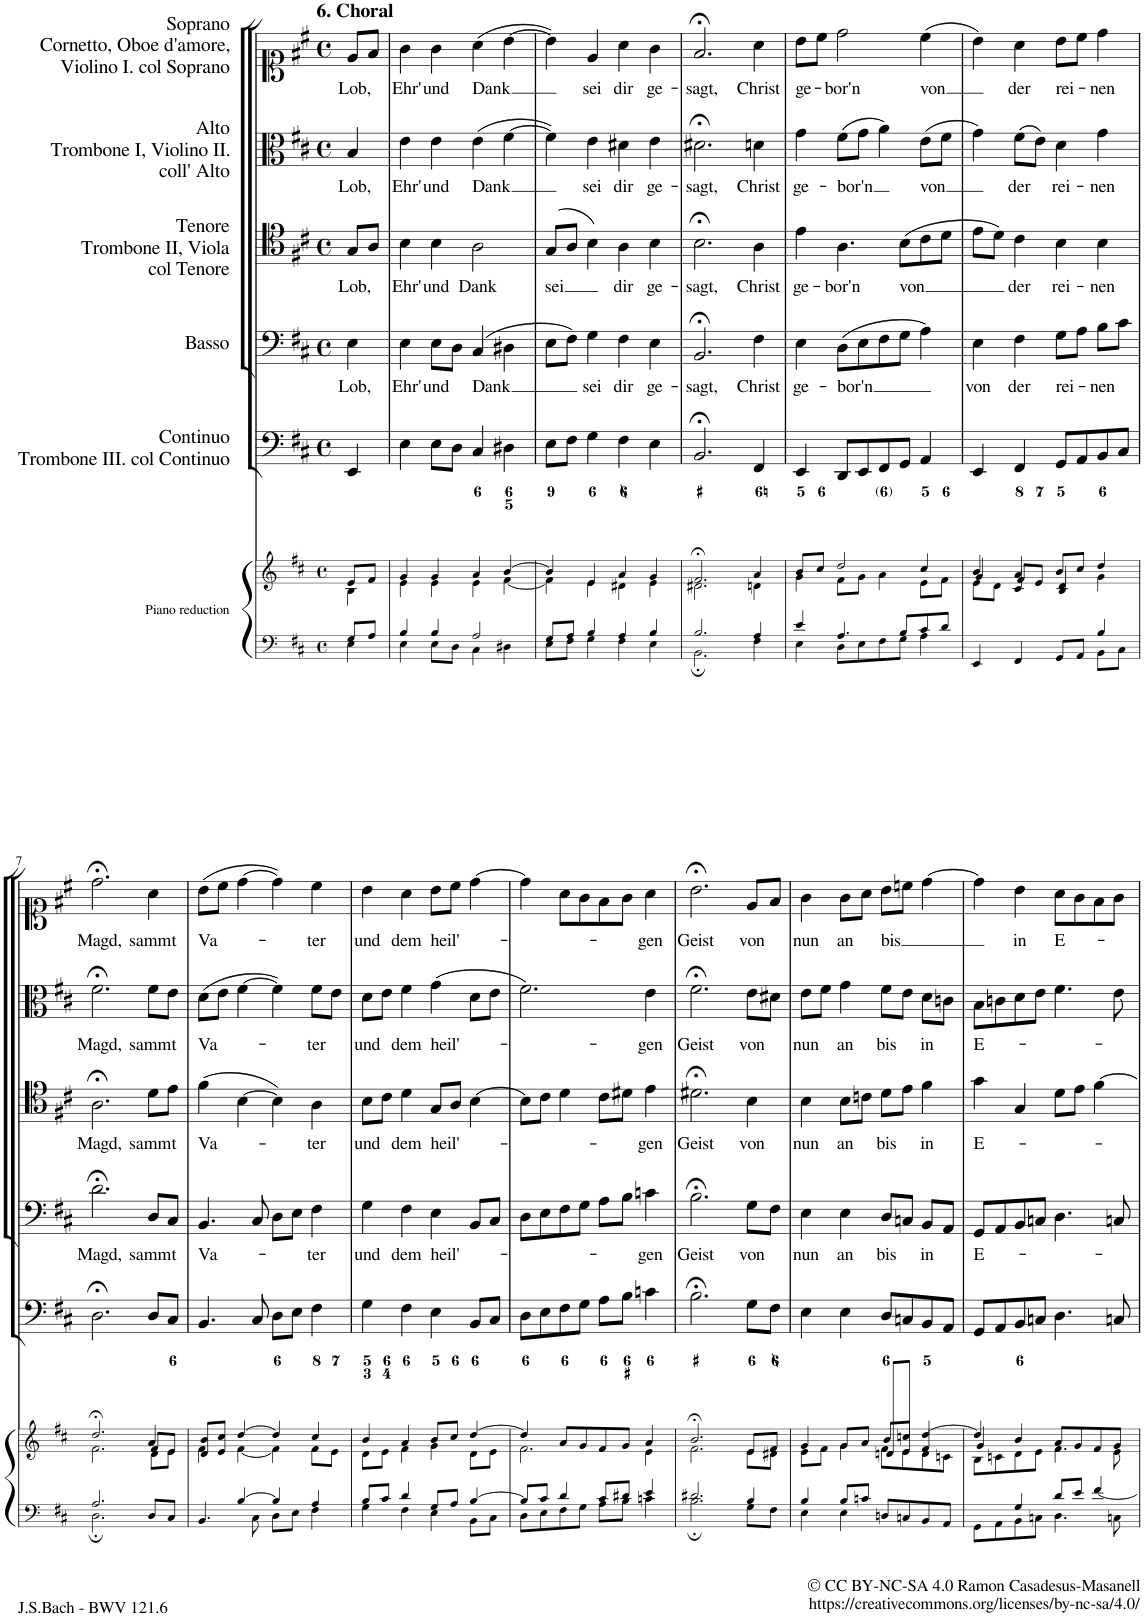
**kern	**kern	**kern	**kern	**text	**kern	**text	**kern	**text	**kern	**text
*part6	*part6	*part5	*part4	*part4	*part3	*part3	*part2	*part2	*part1	*part1
*staff7	*staff6	*staff5	*staff4	*staff4	*staff3	*staff3	*staff2	*staff2	*staff1	*staff1
*I"Piano reduction	*	*I"Continuo Trombone III. col Continuo	*I"Basso	*	*I"Tenore Trombone II, Viola col Tenore	*	*I"Alto Trombone I, Violino II.  coll' Alto	*	*I"Soprano Cornetto, Oboe d'amore, Violino I. col Soprano	*
*I'Pno	*	*	*	*	*	*	*	*	*	*
*stria5	*stria5	*	*	*	*	*	*	*	*	*
*clefF4	*clefG2	*clefF4	*clefF4	*	*clefC4	*	*clefC3	*	*clefC1	*
*k[f#c#]	*k[f#c#]	*k[f#c#]	*k[f#c#]	*	*k[f#c#]	*	*k[f#c#]	*	*k[f#c#]	*
*M4/4	*M4/4	*M4/4	*M4/4	*	*M4/4	*	*M4/4	*	*M4/4	*
*met(c)	*met(c)	*met(c)	*met(c)	*	*met(c)	*	*met(c)	*	*met(c)	*
=1	=1	=1	=1	=1	=1	=1	=1	=1	=1	=1
*^	*^	*	*	*	*	*	*	*	*	*
!	!	!	!	!	!	!	!	!	!	!	!LO:TX:a:B:t=6. Choral	!
!	!	!	!	!	!	!LO:LY:b	!	!LO:LY:b	!	!LO:LY:b	!	!LO:LY:b
8G/L	4E\	8e/L	4B\	4EE/	4E\	Lob,	8G/L	Lob,	4B/	Lob,	8e/L	Lob,
8A/J	.	8f#/J	.	.	.	.	8A/J	.	.	.	8f#/J	.
=2	=2	=2	=2	=2	=2	=2	=2	=2	=2	=2	=2	=2
!	!	!	!	!	!	!LO:LY:b	!	!LO:LY:b	!	!LO:LY:b	!	!LO:LY:b
4B/	4E\	4g/	4e\	4E\	4E\	Ehr'	4B\	Ehr'	4e\	Ehr'	4g\	Ehr'
!	!	!	!	!	!	!LO:LY:b	!	!LO:LY:b	!	!LO:LY:b	!	!LO:LY:b
4B/	8E\L	4g/	4e\	8E\L	8E\L	und	4B\	und	4e\	und	4g\	und
.	8D\J	.	.	8D\J	8D\J	.	.	.	.	.	.	.
!	!	!	!	!	!	!LO:LY:b	!	!LO:LY:b	!	!LO:LY:b	!	!LO:LY:b
2A/	4C#\	4a/	4e\	4C#/	(4C#/	Dank	2A\	Dank	(4e\	Dank	(4a\	Dank
.	4D#X\	[4b/	[4f#\	4D#X\	4D#X\	.	.	.	[4f#\	.	[4b\	.
=3	=3	=3	=3	=3	=3	=3	=3	=3	=3	=3	=3	=3
!	!	!	!	!	!	!	!	!LO:LY:b	!	!	!	!
8G/L	8E\L	4b/]	4f#\]	8E\L	8E\L	.	(8G/L	sei	4f#\])	.	4b\])	.
8A/J	8F#\J	.	.	8F#\J	8F#\J)	.	8A/J	.	.	.	.	.
!	!	!	!	!	!	!LO:LY:b	!	!	!	!LO:LY:b	!	!LO:LY:b
4B/	4G\	4e/	4e\	4G\	4G\	sei	4B\)	.	4e\	sei	4e/	sei
!	!	!	!	!	!	!LO:LY:b	!	!LO:LY:b	!	!LO:LY:b	!	!LO:LY:b
4A/	4F#\	4a/	4d#X\	4F#\	4F#\	dir	4A\	dir	4d#X\	dir	4a\	dir
!	!	!	!	!	!	!LO:LY:b	!	!LO:LY:b	!	!LO:LY:b	!	!LO:LY:b
4B/	4E\	4g/	4e\	4E\	4E\	ge-	4B\	ge-	4e\	ge-	4g\	ge-
=4	=4	=4	=4	=4	=4	=4	=4	=4	=4	=4	=4	=4
!	!	!	!	!	!	!LO:LY:b	!	!LO:LY:b	!	!LO:LY:b	!	!LO:LY:b
2.B;/	2.BB\	2.f#;</	2.d#X\	2.BB;</	2.BB;</	-sagt,	2.B;<\	-sagt,	2.d#X;<\	-sagt,	2.f#;</	-sagt,
!	!	!	!	!	!	!LO:LY:b	!	!LO:LY:b	!	!LO:LY:b	!	!LO:LY:b
4A/	4F#\	4a/	4dn\	4FF#/	4F#\	Christ	4A\	Christ	4dn\	Christ	4a\	Christ
=5	=5	=5	=5	=5	=5	=5	=5	=5	=5	=5	=5	=5
!	!	!	!	!	!	!LO:LY:b	!	!LO:LY:b	!	!LO:LY:b	!	!LO:LY:b
4e/	4E\	8b/L	4g\	4EE/	4E\	ge-	4e\	ge-	4g\	ge-	8b\L	ge-
.	.	8cc#/J	.	.	.	.	.	.	.	.	8cc#\J	.
!	!	!	!	!	!	!LO:LY:b	!	!LO:LY:b	!	!LO:LY:b	!	!LO:LY:b
4.A/	8D\L	2dd/	8f#\L	8DD/L	(8D\L	-bor'n	4.A\	-bor'n	(8f#\L	-bor'n	2dd\	-bor'n
.	8E\	.	8g\J	8EE/	8E\	.	.	.	8g\J	.	.	.
.	8F#\	.	4a\	8FF#/	8F#\	.	.	.	4a\)	.	.	.
!	!	!	!	!	!	!	!	!LO:LY:b	!	!	!	!
8B/L	8G\J	.	.	8GG/J	8G\J	.	(8B\L	von	.	.	.	.
!	!	!	!	!	!	!	!	!	!	!LO:LY:b	!	!LO:LY:b
8c#/	4A\	4cc#/	8e\L	4AA/	4A\)	.	8c#\	.	(8e\L	von	(4cc#\	von
8d/J	.	.	8f#\J	.	.	.	8d\J	.	8f#\J	.	.	.
=6	=6	=6	=6	=6	=6	=6	=6	=6	=6	=6	=6	=6
*	*	*	*^	*	*	*	*	*	*	*	*	*
!	!	!	!	!	!	!	!LO:LY:b	!	!	!	!	!	!
2.ryy	4EE/	4b/	4g/	8e\L	4EE/	4E\	von	8e\L	.	4g\)	.	4b\)	.
.	.	.	.	8d\J	.	.	.	8d\J)	.	.	.	.	.
!	!	!	!	!	!	!	!LO:LY:b	!	!LO:LY:b	!	!LO:LY:b	!	!LO:LY:b
.	4FF#/	4a/	8f#/L	4c#/	4FF#/	4F#\	der	4c#\	der	(8f#\L	der	4a\	der
.	.	.	8e/J	.	.	.	.	.	.	8e\J)	.	.	.
!	!	!	!	!	!	!	!LO:LY:b	!	!LO:LY:b	!	!LO:LY:b	!	!LO:LY:b
.	8GG/L	8b/L	4d/	4B/	8GG/L	8G\L	rei-	4B\	rei-	4d\	rei-	8b\L	rei-
.	8AA/J	8cc#/J	.	.	8AA/	8A\J	.	.	.	.	.	8cc#\J	.
!	!	!	!	!	!	!	!LO:LY:b	!	!LO:LY:b	!	!LO:LY:b	!	!LO:LY:b
4B/	8BB\L	4dd/	4g\	4ryy	8BB/	8B\L	-nen	4B\	-nen	4g\	-nen	4dd\	-nen
.	8C#\J	.	.	.	8C#/J	8c#\J	.	.	.	.	.	.	.
!!LO:LB:g=z
=7	=7	=7	=7	=7	=7	=7	=7	=7	=7	=7	=7	=7	=7
!	!	!	!	!	!	!	!LO:LY:b	!	!LO:LY:b	!	!LO:LY:b	!	!LO:LY:b
2.A;/	2.D\	2.dd;</	2.f#\	2.ryy	2.D;<\	2.d;<\	Magd,	2.A;<\	Magd,	2.f#;<\	Magd,	2.dd;<\	Magd,
!	!	!	!	!	!	!	!LO:LY:b	!	!LO:LY:b	!	!LO:LY:b	!	!LO:LY:b
4ryy	8D/L	4a/	8f#/L	8d\L	8D/L	8D/L	sammt	8d\L	sammt	8f#\L	sammt	4a\	sammt
.	8C#/J	.	8e/J	8e\J	8C#/J	8C#/J	.	8e\J	.	8e\J	.	.	.
=8	=8	=8	=8	=8	=8	=8	=8	=8	=8	=8	=8	=8	=8
!	!	!	!	!	!	!	!LO:LY:b	!	!LO:LY:b	!	!LO:LY:b	!	!LO:LY:b
*	*	*	*v	*v	*	*	*	*	*	*	*	*	*
4ryy	4.BB/	8d/ 8b/L	4f#\	4.BB/	4.BB/	Va-	(4f#\	Va-	(8d\L	Va-	(8b\L	Va-
.	.	8e/ 8cc#/J	.	.	.	.	.	.	8e\J	.	8cc#\J	.
[4B/	.	[4dd/	[4f#\	.	.	.	[4B\	.	[4f#\	.	[4dd\	.
.	8C#\	.	.	8C#/	8C#/	.	.	.	.	.	.	.
4B/]	8D\L	4dd/]	4f#\]	8D\L	8D\L	.	4B\])	.	4f#\])	.	4dd\])	.
.	8E\J	.	.	8E\J	8E\J	.	.	.	.	.	.	.
!	!	!	!	!	!	!LO:LY:b	!	!LO:LY:b	!	!LO:LY:b	!	!LO:LY:b
4A/	4F#\	4cc#/	8f#\L	4F#\	4F#\	-ter	4A\	-ter	8f#\L	-ter	4cc#\	-ter
.	.	.	8e\J	.	.	.	.	.	8e\J	.	.	.
=9	=9	=9	=9	=9	=9	=9	=9	=9	=9	=9	=9	=9
!	!	!	!	!	!	!LO:LY:b	!	!LO:LY:b	!	!LO:LY:b	!	!LO:LY:b
8B/L	4G\	4b/	8d\L	4G\	4G\	und	8B\L	und	8d\L	und	4b\	und
8c#/J	.	.	8e\J	.	.	.	8c#\J	.	8e\J	.	.	.
!	!	!	!	!	!	!LO:LY:b	!	!LO:LY:b	!	!LO:LY:b	!	!LO:LY:b
4d/	4F#\	4a/	4f#\	4F#\	4F#\	dem	4d\	dem	4f#\	dem	4a\	dem
!	!	!	!	!	!	!LO:LY:b	!	!LO:LY:b	!	!LO:LY:b	!	!LO:LY:b
8G/L	4E\	8b/L	4g\	4E\	4E\	heil'-	8G/L	heil'-	(4g\	heil'-	8b\L	heil'-
8A/J	.	8cc#/J	.	.	.	.	8A/J	.	.	.	8cc#\J	.
[4B/	8BB\L	[4dd/	8d\L	8BB/L	8BB/L	.	[4B\	.	8d\L	.	[4dd\	.
.	8C#\J	.	8e\J	8C#/J	8C#/J	.	.	.	8e\J	.	.	.
=10	=10	=10	=10	=10	=10	=10	=10	=10	=10	=10	=10	=10
8B/L]	8D\L	4dd/]	2.f#\	8D\L	8D\L	.	8B\L]	.	2.f#\)	.	4dd\]	.
8c#/J	8E\	.	.	8E\	8E\	.	8c#\J	.	.	.	.	.
4d/	8F#\	8a/L	.	8F#\	8F#\	.	4d\	.	.	.	8a\L	.
.	8G\J	8g/	.	8G\J	8G\J	.	.	.	.	.	8g\	.
8c#/L	8A\L	8f#/	.	8A\L	8A\L	.	8c#\L	.	.	.	8f#\	.
8d#X/J	8B\J	8g/J	.	8B\J	8B\J	.	8d#X\J	.	.	.	8g\J	.
!	!	!	!	!	!	!LO:LY:b	!	!LO:LY:b	!	!LO:LY:b	!	!LO:LY:b
4e/	4cn\	4a/	4e\	4cn\	4cn\	-gen	4e\	-gen	4e\	-gen	4a\	-gen
=11	=11	=11	=11	=11	=11	=11	=11	=11	=11	=11	=11	=11
!	!	!	!	!	!	!LO:LY:b	!	!LO:LY:b	!	!LO:LY:b	!	!LO:LY:b
2.d#X;/	2.B\	2.b;</	2.f#\	2.B;<\	2.B;<\	Geist	2.d#X;<\	Geist	2.f#;<\	Geist	2.b;<\	Geist
!	!	!	!	!	!	!LO:LY:b	!	!LO:LY:b	!	!LO:LY:b	!	!LO:LY:b
4B/	8G\L	8e/L	8e\L	8G\L	8G\L	von	4B\	von	8e\L	von	8e/L	von
.	8F#\J	8f#/J	8d#X\J	8F#\J	8F#\J	.	.	.	8d#X\J	.	8f#/J	.
=12	=12	=12	=12	=12	=12	=12	=12	=12	=12	=12	=12	=12
*	*	*	*^	*	*	*	*	*	*	*	*	*
!	!	!	!	!	!	!	!LO:LY:b	!	!LO:LY:b	!	!LO:LY:b	!	!LO:LY:b
4B/	4E\	4g/	8e\L	2ryy	4E\	4E\	nun	4B\	nun	8e\L	nun	4g\	nun
.	.	.	8f#\J	.	.	.	.	.	.	8f#\J	.	.	.
!	!	!	!	!	!	!	!LO:LY:b	!	!LO:LY:b	!	!LO:LY:b	!	!LO:LY:b
8B/L	4E\	8g/L	4g\	.	4E\	4E\	an	8B\L	an	4g\	an	8g\L	an
8cn/J	.	8a/J	.	.	.	.	.	8cn\J	.	.	.	8a\J	.
!	!	!	!	!	!	!	!LO:LY:b	!	!LO:LY:b	!	!LO:LY:b	!	!LO:LY:b
2ryy	8Dn/L	8b/L	8f#\L	8dn/L	8D/L	8D/L	bis	8d\L	bis	8f#\L	bis	8b\L	bis
.	8Cn/	8ccn/J	8e\	8e/J	8Cn/	8Cn/J	.	8e\J	.	8e\J	.	8ccn\J	.
!	!	!	!	!	!	!	!LO:LY:b	!	!LO:LY:b	!	!LO:LY:b	!	!
.	8BB/	[4dd/	8d\	4f#/	8BB/	8BB/L	in	4f#\	in	8d\L	in	[4dd\	.
.	8AA/J	.	8cn\J	.	8AA/J	8AA/J	.	.	.	8cn\J	.	.	.
=13	=13	=13	=13	=13	=13	=13	=13	=13	=13	=13	=13	=13	=13
!	!	!	!	!	!	!	!LO:LY:b	!	!LO:LY:b	!	!LO:LY:b	!	!
4ryy	8GG\L	4dd/]	8B\L	4g/	8GG/L	8GG/L	E-	4g\	E-	8B\L	E-	4dd\]	.
.	8AA\	.	8cn\	.	8AA/	8AA/	.	.	.	8cn\	.	.	.
!	!	!	!	!	!	!	!	!	!	!	!	!	!LO:LY:b
4G/	8BB\	4b/	8d\	2.ryy	8BB/	8BB/	.	4G/	.	8d\	.	4b\	in
.	8Cn\J	.	8e\J	.	8Cn/J	8Cn/J	.	.	.	8e\J	.	.	.
!	!	!	!	!	!	!	!	!	!	!	!	!	!LO:LY:b
8d/L	4.D\	8a/L	4.f#\	.	4.D\	4.D\	.	8d\L	.	4.f#\	.	8a\L	E-
8e/J	.	8g/	.	.	.	.	.	8e\J	.	.	.	8g\	.
[<4f#/	.	8f#/	.	.	.	.	.	[4f#\	.	.	.	8f#\	.
.	8Cn\	8g/J	8e\	.	8Cn/	8Cn/	.	.	.	8e\	.	8g\J	.
*v	*v	*	*	*	*	*	*	*	*	*	*	*	*
*	*v	*v	*v	*	*	*	*	*	*	*	*	*
=	=	=	=	=	=	=	=	=	=	=
*-	*-	*-	*-	*-	*-	*-	*-	*-	*-	*-
